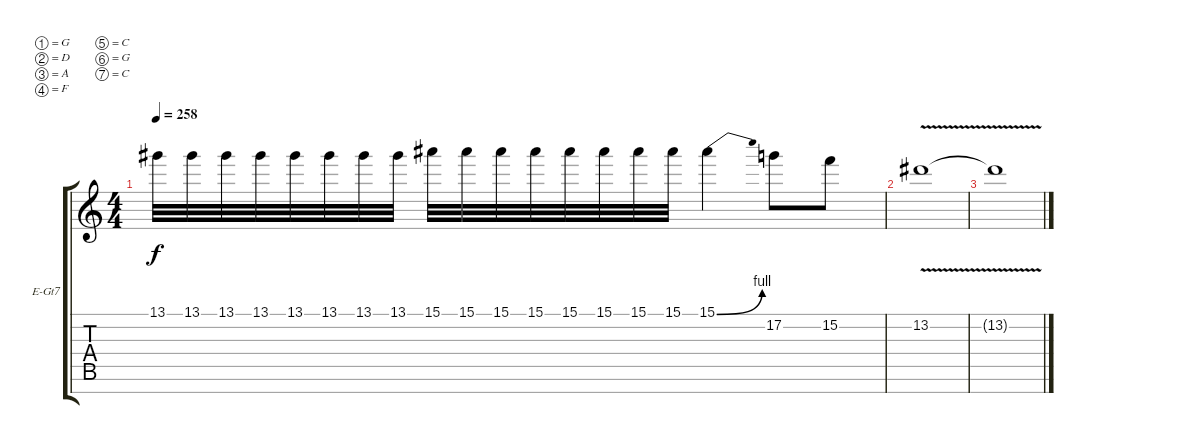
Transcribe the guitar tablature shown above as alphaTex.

\defaultSystemsLayout 4
\bracketExtendMode groupsimilarinstruments
\firstSystemTrackNameOrientation horizontal
\otherSystemsTrackNameOrientation horizontal
\track ("Electric Guitar" "E-Gt7") {instrument distortionguitar}
\staff {score tabs}
\tuning (G4 D4 A3 F3 C3 G2 C2)
\ts (4 4)
\tempo 258
\clef g2
\ks c
13.1.32{dy f} 13.1.32 13.1.32 13.1.32 13.1.32 13.1.32 13.1.32 13.1.32 15.1.32 15.1.32 15.1.32 15.1.32 15.1.32 15.1.32 15.1.32 15.1.32 15.1{be (bend 0 0 30 4)}.4 17.2.8 15.2.8 |
13.2{v}.1 |
13.2{v t}.1
